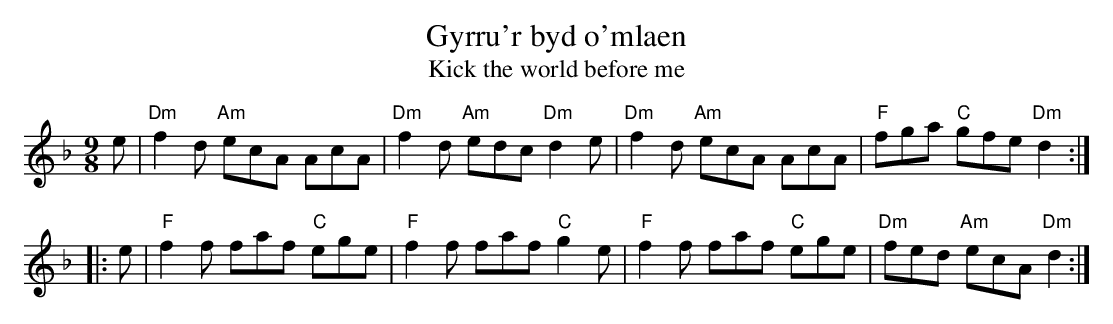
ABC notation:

X:1
T:Gyrru'r byd o'mlaen
T:Kick the world before me
M:9/8
L:1/8
K:Dm
e | "Dm"f2 d "Am"ecA AcA | "Dm"f2 d "Am"edc "Dm"d2 e |\
"Dm"f2 d "Am"ecA AcA | "F"fga "C"gfe "Dm"d2 :|
|: e | "F"f2 f faf "C"ege | "F"f2 f faf "C"g2 e |\
"F"f2 f faf "C"ege | "Dm"fed "Am"ecA "Dm"d2 :|
